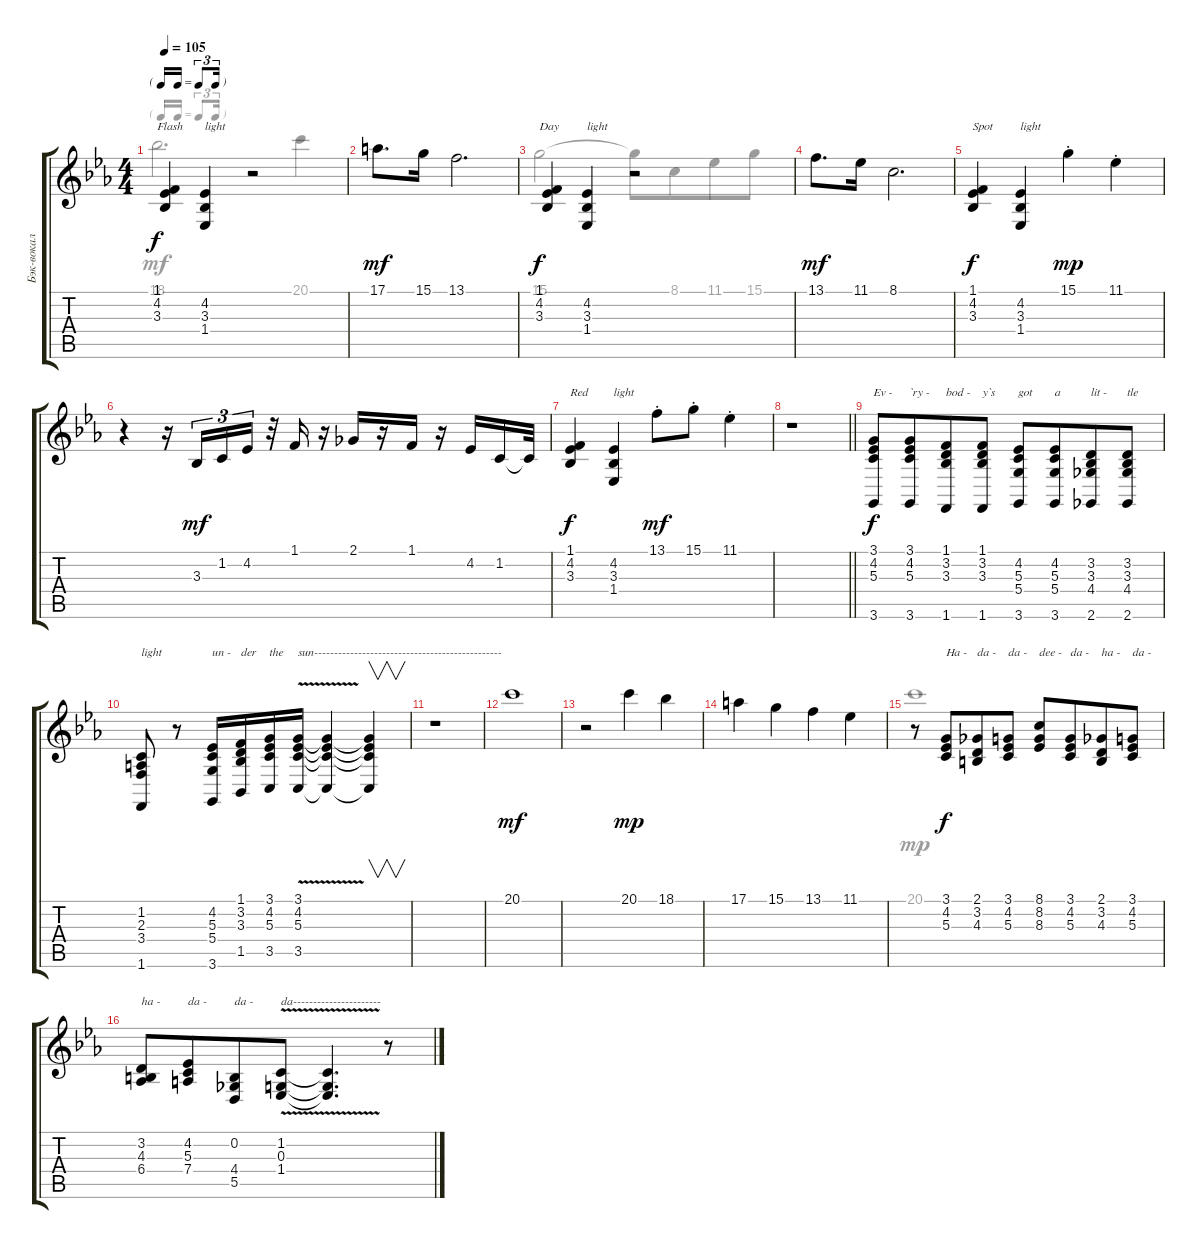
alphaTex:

\track ("Бэк-вокал" "Бэк-вокал") {instrument stringensemble1}
\staff {score tabs}
\tuning (E4 B3 G3 D3 A2 E2) {hide}
\voice
\ts (4 4)
\tf triplet16th
\tempo 105
\clef g2
\ks cminor
(1.1 4.2 3.3).4{txt "Flash" dy f} (4.2 3.3 1.4).4{txt "light"} r.2 |
17.1.8{d dy mf} 15.1.16 13.1.2{d} |
(1.1 4.2 3.3).4{txt "Day" dy f} (4.2 3.3 1.4).4{txt "light"} r.2 |
13.1.8{d dy mf} 11.1.16 8.1.2{d} |
(1.1 4.2 3.3).4{txt "Spot" dy f} (4.2 3.3 1.4).4{txt "light"} 15.1{st}.4{dy mp} 11.1{st}.4 |
r.4 r.16 3.3.16{tu (3 2) dy mf} 1.2.16{tu (3 2)} 4.2.16{tu (3 2)} r.32 1.1.16 r.16 2.1.16 r.16 1.1.16 r.16 4.2.16 1.2.16 1.2{t}.32 |
(1.1 4.2 3.3).4{txt "Red" dy f} (4.2 3.3 1.4).4{txt "light"} 13.1{st}.8{dy mf} 15.1{st}.8 11.1{st}.4 |
\barLineRight lightlight
r.1 |
(3.1 4.2 5.3 3.6).8{txt "Ev -" dy f} (3.1 4.2 5.3 3.6).8{txt "`ry -" beam merge} (1.1 3.2 3.3 1.6).8{txt "bod -"} (1.1 3.2 3.3 1.6).8{txt "y`s"} (4.2 5.3 5.4 3.6).8{txt "got"} (4.2 5.3 5.4 3.6).8{txt "a" beam merge} (3.2 3.3 4.4 2.6).8{txt "lit -"} (3.2 3.3 4.4 2.6).8{txt "tle"} |
(1.2 2.3 3.4 1.6).8{txt "light"} r.8 (4.2 5.3 5.4 3.6).16{txt "un -"} (1.1 3.2 3.3 1.5).16{txt "der"} (3.1 4.2 5.3 3.5).16{txt "the"} (3.1{v} 4.2{v} 5.3{v} 3.5{v}).16{txt "sun-----------------------------------------------"} (3.1{t} 4.2{t} 5.3{t} 3.5{t}).4 (3.1{t} 4.2{t} 5.3{t} 3.5{t}).4{v} |
r.1 |
20.1.1{dy mf} |
r.2 20.1.4{dy mp} 18.1.4 |
17.1.4 15.1.4 13.1.4 11.1.4 |
r.8 (3.1 4.2 5.3).8{txt "Ha -" dy f beam merge} (2.1 3.2 4.3).8{txt "da -"} (3.1 4.2 5.3).8{txt "da -"} (8.1 8.2 8.3).8{txt "dee -"} (3.1 4.2 5.3).8{txt "da -" beam merge} (2.1 3.2 4.3).8{txt "ha -"} (3.1 4.2 5.3).8{txt "da -"} |
(3.2 4.3 6.4).8{txt "ha -"} (4.2 5.3 7.4).8{txt "da -" beam merge} (0.2 4.4 5.5).8{txt "da -"} (1.2{v} 0.3{v} 1.4{v}).8{txt "da----------------------"} (1.2{t} 0.3{t} 1.4{t}).4{d} r.8
\voice
\clef g2
\ottava regular
\simile none
\ks cminor
18.1.2{d dy mf} 20.1.4 |
|
15.1.2 15.1{t}.8 8.1.8{beam merge} 11.1.8 15.1.8 |
|
|
|
|
\barLineRight lightlight
|
|
|
|
|
|
|
20.1.1{dy mp} |
